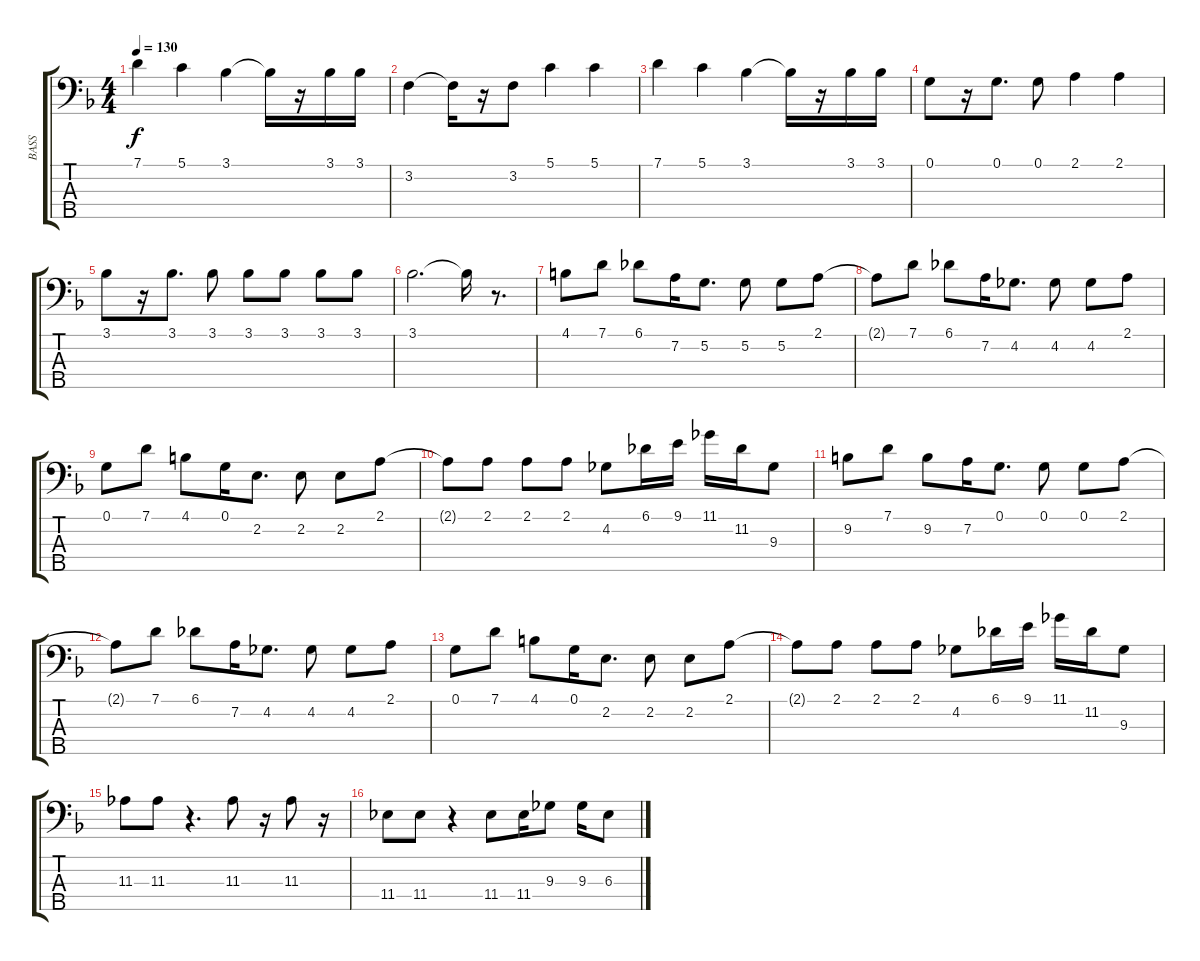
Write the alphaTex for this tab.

\track ("BASS" "BASS") {instrument slapbass2}
\staff {score tabs}
\tuning (G2 D2 A1 E1 B0) {hide}
\ts (4 4)
\tempo 130
\clef f4
\ks dminor
7.1.4{dy f} 5.1.4 3.1.4 3.1{t}.16 r.16 3.1.16 3.1.16 |
3.2.4 3.2{t}.16 r.16 3.2.8 5.1.4 5.1.4 |
7.1.4 5.1.4 3.1.4 3.1{t}.16 r.16 3.1.16 3.1.16 |
0.1.8 r.16 0.1.8{d} 0.1.8 2.1.4 2.1.4 |
3.1.8 r.16 3.1.8{d} 3.1.8 3.1.8 3.1.8 3.1.8 3.1.8 |
3.1.2{d} 3.1{t}.16 r.8{d} |
4.1.8 7.1.8 6.1.8 7.2.16 5.2.8{d} 5.2.8 5.2.8 2.1.8 |
2.1{t}.8 7.1.8 6.1.8 7.2.16 4.2.8{d} 4.2.8 4.2.8 2.1.8 |
0.1.8 7.1.8 4.1.8 0.1.16 2.2.8{d} 2.2.8 2.2.8 2.1.8 |
2.1{t}.8 2.1.8 2.1.8 2.1.8 4.2.8 6.1.16 9.1.16 11.1.16 11.2.16 9.3.8 |
9.2.8 7.1.8 9.2.8 7.2.16 0.1.8{d} 0.1.8 0.1.8 2.1.8 |
2.1{t}.8 7.1.8 6.1.8 7.2.16 4.2.8{d} 4.2.8 4.2.8 2.1.8 |
0.1.8 7.1.8 4.1.8 0.1.16 2.2.8{d} 2.2.8 2.2.8 2.1.8 |
2.1{t}.8 2.1.8 2.1.8 2.1.8 4.2.8 6.1.16 9.1.16 11.1.16 11.2.16 9.3.8 |
11.3.8 11.3.8 r.4{d} 11.3.8 r.16 11.3.8 r.16 |
11.4.8 11.4.8 r.4 11.4.8 11.4.16 9.3.8 9.3.16 6.3.8
